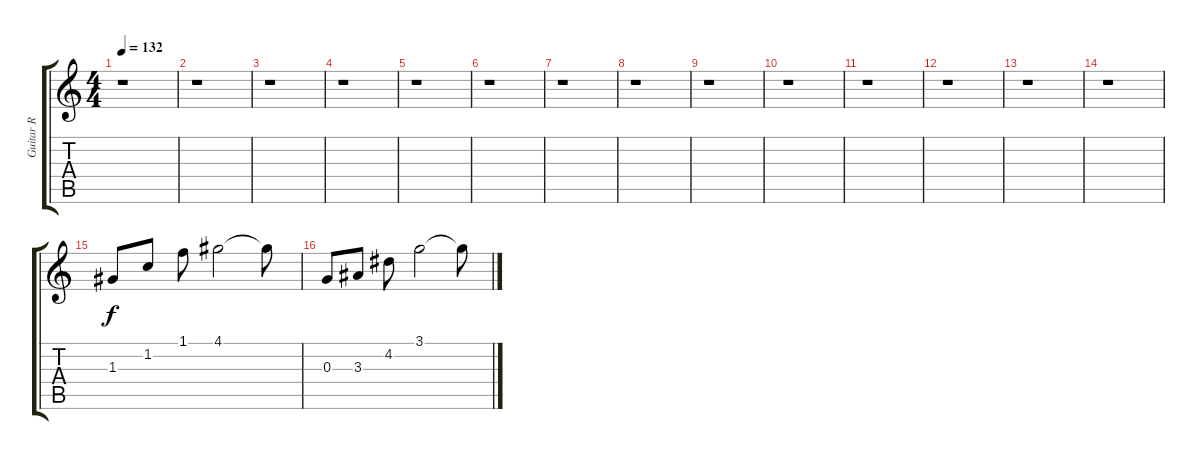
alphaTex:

\track ("Guitar R" "Guitar R") {instrument acousticguitarnylon}
\staff {score tabs}
\tuning (E4 B3 G3 D3 A2 E2) {hide}
\ts (4 4)
\tempo 132
\clef g2
\ks c
r.1{dy f} |
r.1 |
r.1 |
r.1 |
r.1 |
r.1 |
r.1 |
r.1 |
r.1 |
r.1 |
r.1 |
r.1 |
r.1 |
r.1 |
1.3.8 1.2.8 1.1.8 4.1.2 4.1{t}.8 |
0.3.8 3.3.8 4.2.8 3.1.2 3.1{t}.8
